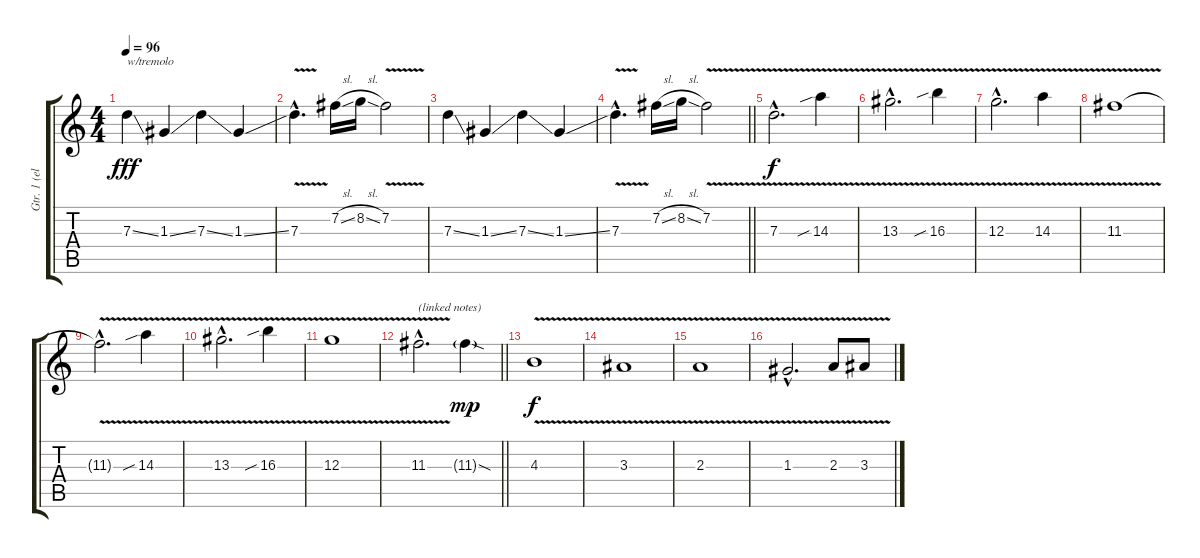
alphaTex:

\track ("Gtr. 1 (elec.)" "Gtr. 1 (el") {instrument overdrivenguitar}
\staff {score tabs}
\tuning (E4 B3 G3 D3 A2 E2) {hide}
\ts (4 4)
\tempo 96
\clef g2
\ks c
7.3{ss}.4{txt "w/tremolo" dy fff} 1.3{ss}.4 7.3{ss}.4 1.3{ss}.4 |
7.3{v hac}.4{d} 7.2{sl}.16 8.2{sl}.16 7.2{v}.2 |
7.3{ss}.4 1.3{ss}.4 7.3{ss}.4 1.3{ss}.4 |
\barLineRight lightlight
7.3{v hac}.4{d} 7.2{sl}.16 8.2{sl}.16 7.2{v}.2 |
7.3{v hac}.2{d dy f} 14.3{v sib}.4 |
13.3{v hac}.2{d} 16.3{v sib}.4 |
12.3{v hac}.2{d} 14.3{v}.4 |
11.3{v}.1 |
11.3{hac t}.2{d} 14.3{v sib}.4 |
13.3{v hac}.2{d} 16.3{v sib}.4 |
12.3{v}.1 |
\barLineRight lightlight
11.3{v hac}.2{d txt "(linked notes)"} 11.3{sod g}.4{dy mp} |
4.3{v}.1{dy f} |
3.3{v}.1 |
2.3{v}.1 |
1.3{v hac}.2{d} 2.3{v}.8 3.3{v}.8
